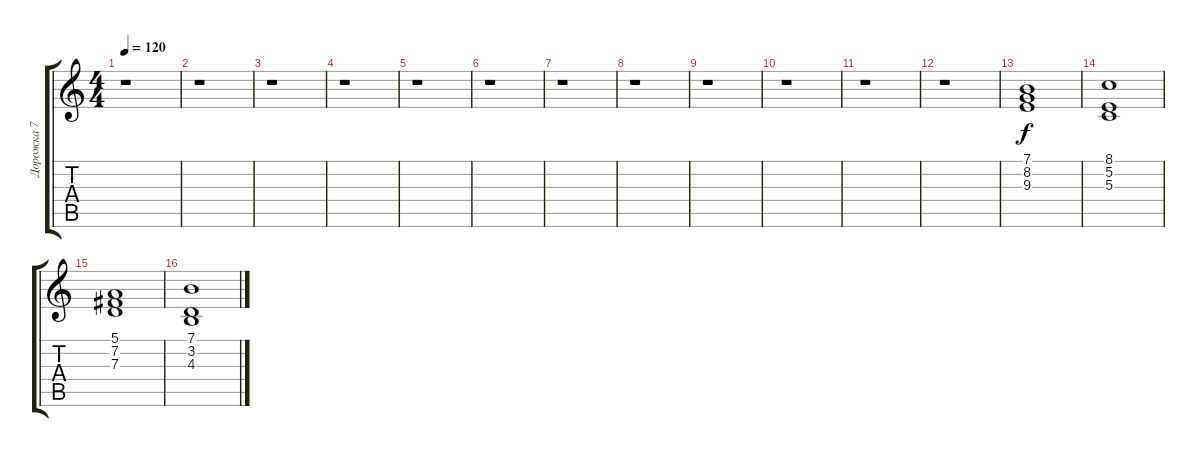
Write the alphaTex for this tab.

\track ("Дорожка 7" "Дорожка 7") {instrument stringensemble1}
\staff {score tabs}
\tuning (E4 B3 G3 D3 A2 E2) {hide}
\ts (4 4)
\tempo 120
\clef g2
\ks c
r.1{dy f instrument stringensemble1} |
r.1 |
r.1 |
r.1 |
r.1 |
r.1 |
r.1 |
r.1 |
r.1 |
r.1 |
r.1 |
r.1 |
(7.1 8.2 9.3).1 |
(8.1 5.2 5.3).1 |
(5.1 7.2 7.3).1 |
(7.1 3.2 4.3).1
